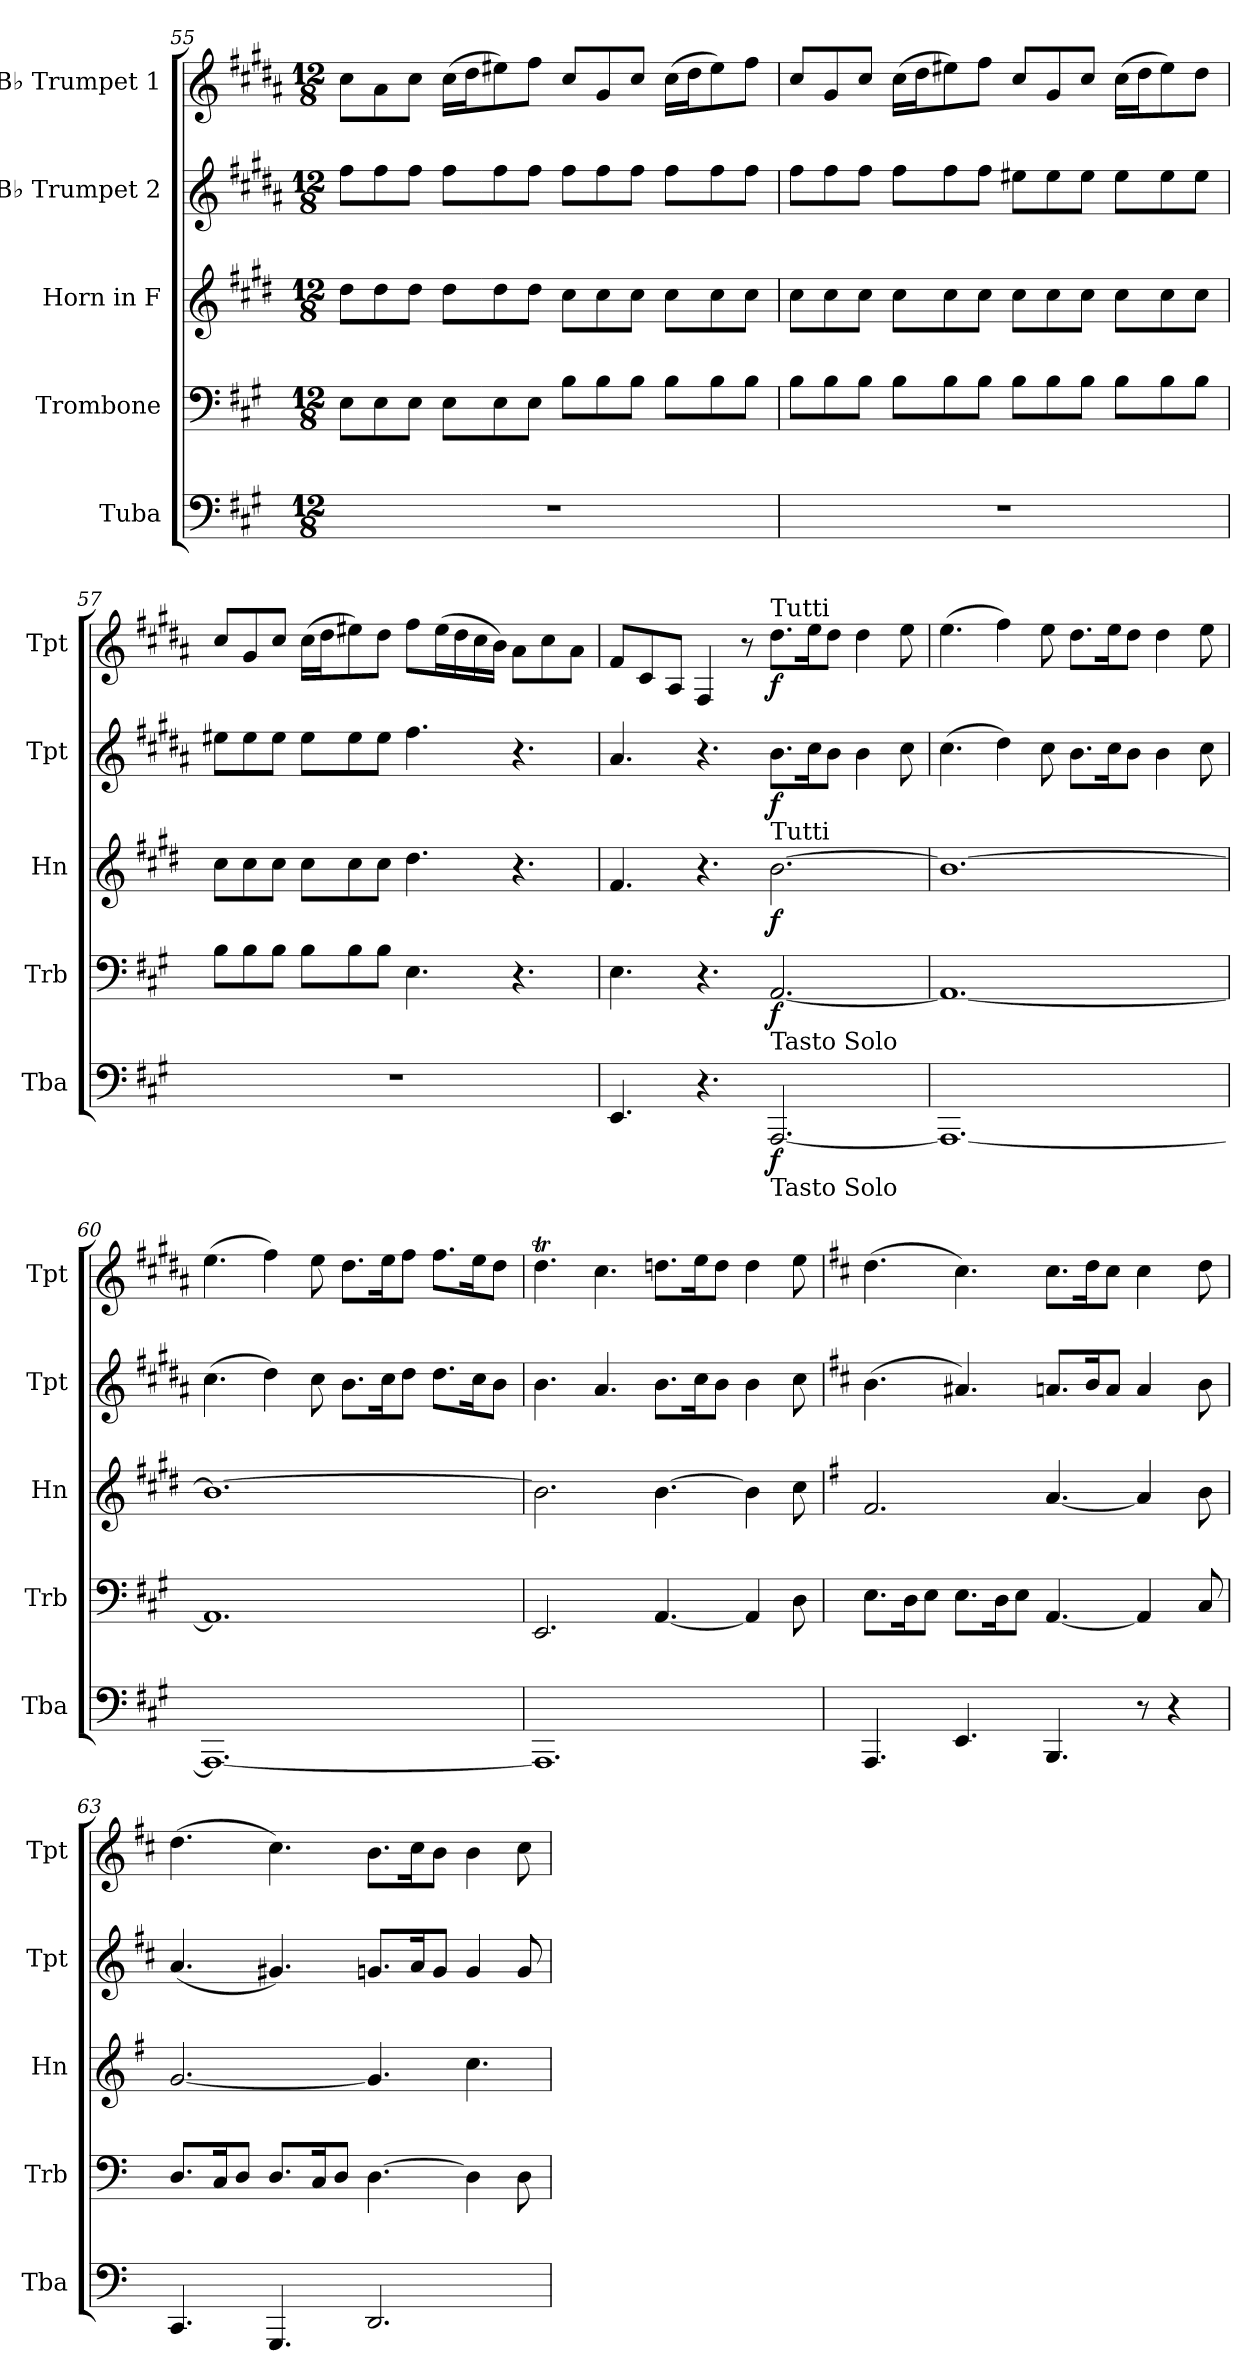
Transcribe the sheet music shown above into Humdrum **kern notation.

**kern	**dynam	**kern	**dynam	**kern	**dynam	**kern	**dynam	**kern	**dynam
*part5	*part5	*part4	*part4	*part3	*part3	*part2	*part2	*part1	*part1
*staff5	*staff5	*staff4	*staff4	*staff3	*staff3	*staff2	*staff2	*staff1	*staff1
*I"Tuba	*	*I"Trombone	*	*I"Horn in F	*	*I"B♭ Trumpet 2	*	*I"B♭ Trumpet 1	*
*I'Tba	*	*I'Trb	*	*I'Hn	*	*I'Tpt	*	*I'Tpt	*
!!LO:PB:g=z
*clefF4	*	*clefF4	*	*clefG2	*	*clefG2	*	*clefG2	*
*	*	*	*	*ITrd4c7	*	*ITrd1c2	*	*ITrd1c2	*
*k[f#c#g#]	*	*k[f#c#g#]	*	*k[f#c#g#]	*	*k[f#c#g#]	*	*k[f#c#g#]	*
*M12/8	*	*M12/8	*	*M12/8	*	*M12/8	*	*M12/8	*
=55	=55	=55	=55	=55	=55	=55	=55	=55	=55
1.r	.	8E\L	.	8g#\L	.	8ee\L	.	8b\L	.
.	.	8E\	.	8g#\	.	8ee\	.	8g#\	.
.	.	8E\J	.	8g#\J	.	8ee\J	.	8b\J	.
.	.	8E\L	.	8g#\L	.	8ee\L	.	(>16b\LL	.
.	.	.	.	.	.	.	.	16cc#\J	.
.	.	8E\	.	8g#\	.	8ee\	.	8dd#X\)	.
.	.	8E\J	.	8g#\J	.	8ee\J	.	8ee\J	.
.	.	8B\L	.	8f#\L	.	8ee\L	.	8b/L	.
.	.	8B\	.	8f#\	.	8ee\	.	8f#/	.
.	.	8B\J	.	8f#\J	.	8ee\J	.	8b/J	.
.	.	8B\L	.	8f#\L	.	8ee\L	.	(>16b\LL	.
.	.	.	.	.	.	.	.	16cc#\J	.
.	.	8B\	.	8f#\	.	8ee\	.	8dd#\)	.
.	.	8B\J	.	8f#\J	.	8ee\J	.	8ee\J	.
=56	=56	=56	=56	=56	=56	=56	=56	=56	=56
1.r	.	8B\L	.	8f#\L	.	8ee\L	.	8b/L	.
.	.	8B\	.	8f#\	.	8ee\	.	8f#/	.
.	.	8B\J	.	8f#\J	.	8ee\J	.	8b/J	.
.	.	8B\L	.	8f#\L	.	8ee\L	.	(>16b\LL	.
.	.	.	.	.	.	.	.	16cc#\J	.
.	.	8B\	.	8f#\	.	8ee\	.	8dd#X\)	.
.	.	8B\J	.	8f#\J	.	8ee\J	.	8ee\J	.
.	.	8B\L	.	8f#\L	.	8dd#X\L	.	8b/L	.
.	.	8B\	.	8f#\	.	8dd#\	.	8f#/	.
.	.	8B\J	.	8f#\J	.	8dd#\J	.	8b/J	.
.	.	8B\L	.	8f#\L	.	8dd#\L	.	(>16b\LL	.
.	.	.	.	.	.	.	.	16cc#\J	.
.	.	8B\	.	8f#\	.	8dd#\	.	8dd#\)	.
.	.	8B\J	.	8f#\J	.	8dd#\J	.	8cc#\J	.
!!LO:LB:g=z
=57	=57	=57	=57	=57	=57	=57	=57	=57	=57
1.r	.	8B\L	.	8f#\L	.	8dd#X\L	.	8b/L	.
.	.	8B\	.	8f#\	.	8dd#\	.	8f#/	.
.	.	8B\J	.	8f#\J	.	8dd#\J	.	8b/J	.
.	.	8B\L	.	8f#\L	.	8dd#\L	.	(>16b\LL	.
.	.	.	.	.	.	.	.	16cc#\J	.
.	.	8B\	.	8f#\	.	8dd#\	.	8dd#X\)	.
.	.	8B\J	.	8f#\J	.	8dd#\J	.	8cc#\J	.
.	.	4.E\	.	4.g#\	.	4.ee\	.	8ee\L	.
.	.	.	.	.	.	.	.	(>16dd#\L	.
.	.	.	.	.	.	.	.	16cc#\	.
.	.	.	.	.	.	.	.	16b\	.
.	.	.	.	.	.	.	.	16a\JJ)	.
.	.	4.r	.	4.r	.	4.r	.	8g#\L	.
.	.	.	.	.	.	.	.	8b\	.
.	.	.	.	.	.	.	.	8g#\J	.
=58	=58	=58	=58	=58	=58	=58	=58	=58	=58
4.EE/	.	4.E\	.	4.B/	.	4.g#/	.	8e/L	.
.	.	.	.	.	.	.	.	8B/	.
.	.	.	.	.	.	.	.	8G#/J	.
4.r	.	4.r	.	4.r	.	4.r	.	4E/	.
.	.	.	.	.	.	.	.	8r	.
!	!	!	!	!	!	!	!	!LO:TX:a:t=Tutti	!
!	!	!	!	!	!	!LO:TX:b:t=Tutti	!	!	!
!	!	!LO:TX:b:t=Tasto Solo	!	!	!	!	!	!	!
!LO:TX:b:t=Tasto Solo	!	!	!	!	!	!	!	!	!
!	!LO:DY:b	!	!LO:DY:b	!	!LO:DY:b	!	!LO:DY:b	!	!LO:DY:b
[2.AAA/	f	[2.AA/	f	[2.e\	f	8.a\L	f	8.cc#\L	f
.	.	.	.	.	.	16b\K	.	16dd\K	.
.	.	.	.	.	.	8a\J	.	8cc#\J	.
.	.	.	.	.	.	4a\	.	4cc#\	.
.	.	.	.	.	.	8b\	.	8dd\	.
=59	=59	=59	=59	=59	=59	=59	=59	=59	=59
1.AAA_	.	1.AA_	.	1.e_	.	(>4.b\	.	(>4.dd\	.
.	.	.	.	.	.	4cc#\)	.	4ee\)	.
.	.	.	.	.	.	8b\	.	8dd\	.
.	.	.	.	.	.	8.a\L	.	8.cc#\L	.
.	.	.	.	.	.	16b\K	.	16dd\K	.
.	.	.	.	.	.	8a\J	.	8cc#\J	.
.	.	.	.	.	.	4a\	.	4cc#\	.
.	.	.	.	.	.	8b\	.	8dd\	.
!!LO:PB:g=z
=60	=60	=60	=60	=60	=60	=60	=60	=60	=60
1.AAA_	.	1.AA]	.	1.e_	.	(>4.b\	.	(>4.dd\	.
.	.	.	.	.	.	4cc#\)	.	4ee\)	.
.	.	.	.	.	.	8b\	.	8dd\	.
.	.	.	.	.	.	8.a\L	.	8.cc#\L	.
.	.	.	.	.	.	16b\K	.	16dd\K	.
.	.	.	.	.	.	8cc#\J	.	8ee\J	.
.	.	.	.	.	.	8.cc#\L	.	8.ee\L	.
.	.	.	.	.	.	16b\K	.	16dd\K	.
.	.	.	.	.	.	8a\J	.	8cc#\J	.
=61	=61	=61	=61	=61	=61	=61	=61	=61	=61
1.AAA]	.	2.EE/	.	2.e\]	.	4.a\	.	4.cc#t\	.
.	.	.	.	.	.	4.g#/	.	4.b\	.
.	.	[4.AA/	.	[4.e\	.	8.a\L	.	8.ccn\L	.
.	.	.	.	.	.	16b\K	.	16dd\K	.
.	.	.	.	.	.	8a\J	.	8cc\J	.
.	.	4AA/]	.	4e\]	.	4a\	.	4cc\	.
.	.	8D\	.	8f#\	.	8b\	.	8dd\	.
=62	=62	=62	=62	=62	=62	=62	=62	=62	=62
*k[]	*	*k[]	*	*k[]	*	*k[]	*	*k[]	*
4.AAA/	.	8.E\L	.	2.B/	.	(>4.a\	.	(>4.cc\	.
.	.	16D\K	.	.	.	.	.	.	.
.	.	8E\J	.	.	.	.	.	.	.
4.EE/	.	8.E\L	.	.	.	4.g#X/)	.	4.b\)	.
.	.	16D\K	.	.	.	.	.	.	.
.	.	8E\J	.	.	.	.	.	.	.
4.BBB/	.	[4.AA/	.	[4.d/	.	8.gn/L	.	8.b\L	.
.	.	.	.	.	.	16a/K	.	16cc\K	.
.	.	.	.	.	.	8g/J	.	8b\J	.
8r	.	4AA/]	.	4d/]	.	4g/	.	4b\	.
4r	.	.	.	.	.	.	.	.	.
.	.	8C/	.	8e\	.	8a\	.	8cc\	.
!!LO:LB:g=z
=63	=63	=63	=63	=63	=63	=63	=63	=63	=63
4.CC/	.	8.D/L	.	[2.c/	.	(<4.g/	.	(>4.cc\	.
.	.	16C/K	.	.	.	.	.	.	.
.	.	8D/J	.	.	.	.	.	.	.
4.GGG/	.	8.D/L	.	.	.	4.f#X/)	.	4.b\)	.
.	.	16C/K	.	.	.	.	.	.	.
.	.	8D/J	.	.	.	.	.	.	.
2.DD/	.	[4.D\	.	4.c/]	.	8.fn/L	.	8.a\L	.
.	.	.	.	.	.	16g/K	.	16b\K	.
.	.	.	.	.	.	8f/J	.	8a\J	.
.	.	4D\]	.	4.f\	.	4f/	.	4a\	.
.	.	8D\	.	.	.	8f/	.	8b\	.
=	=	=	=	=	=	=	=	=	=
*-	*-	*-	*-	*-	*-	*-	*-	*-	*-
